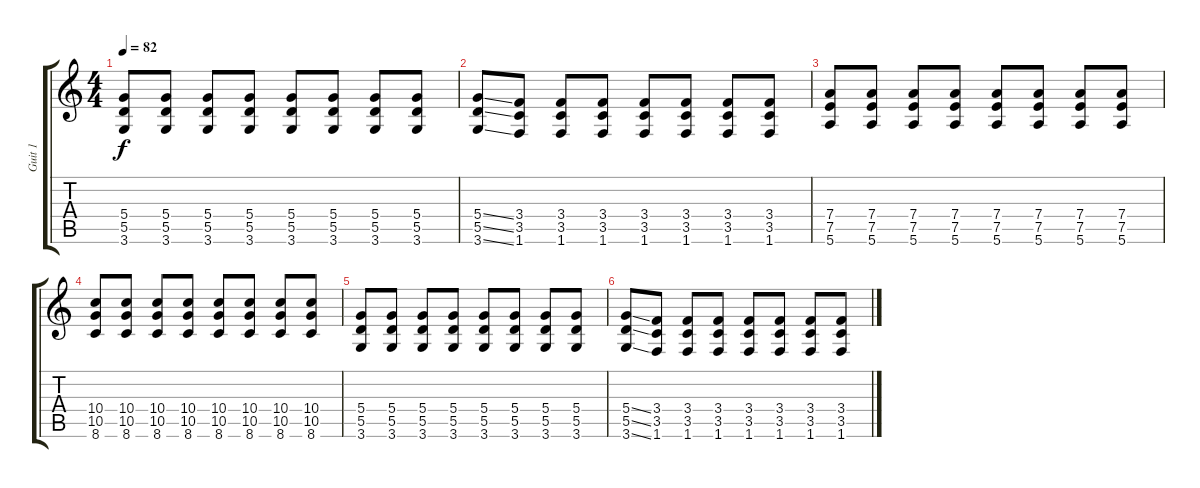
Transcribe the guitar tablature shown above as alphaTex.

\track ("Guit 1" "Guit 1") {instrument acousticguitarsteel}
\staff {score tabs}
\tuning (E4 B3 G3 D3 A2 E2) {hide}
\ts (4 4)
\tempo 82
\clef g2
\ks c
(5.4 5.5 3.6).8{dy f} (5.4 5.5 3.6).8 (5.4 5.5 3.6).8 (5.4 5.5 3.6).8 (5.4 5.5 3.6).8 (5.4 5.5 3.6).8 (5.4 5.5 3.6).8 (5.4 5.5 3.6).8 |
(5.4{ss} 5.5{ss} 3.6{ss}).8 (3.4 3.5 1.6).8 (3.4 3.5 1.6).8 (3.4 3.5 1.6).8 (3.4 3.5 1.6).8 (3.4 3.5 1.6).8 (3.4 3.5 1.6).8 (3.4 3.5 1.6).8 |
(7.4 7.5 5.6).8{instrument distortionguitar} (7.4 7.5 5.6).8 (7.4 7.5 5.6).8 (7.4 7.5 5.6).8 (7.4 7.5 5.6).8 (7.4 7.5 5.6).8 (7.4 7.5 5.6).8 (7.4 7.5 5.6).8 |
(10.4 10.5 8.6).8 (10.4 10.5 8.6).8 (10.4 10.5 8.6).8 (10.4 10.5 8.6).8 (10.4 10.5 8.6).8 (10.4 10.5 8.6).8 (10.4 10.5 8.6).8 (10.4 10.5 8.6).8 |
(5.4 5.5 3.6).8 (5.4 5.5 3.6).8 (5.4 5.5 3.6).8 (5.4 5.5 3.6).8 (5.4 5.5 3.6).8 (5.4 5.5 3.6).8 (5.4 5.5 3.6).8 (5.4 5.5 3.6).8 |
(5.4{ss} 5.5{ss} 3.6{ss}).8 (3.4 3.5 1.6).8 (3.4 3.5 1.6).8 (3.4 3.5 1.6).8 (3.4 3.5 1.6).8 (3.4 3.5 1.6).8 (3.4 3.5 1.6).8 (3.4 3.5 1.6).8
